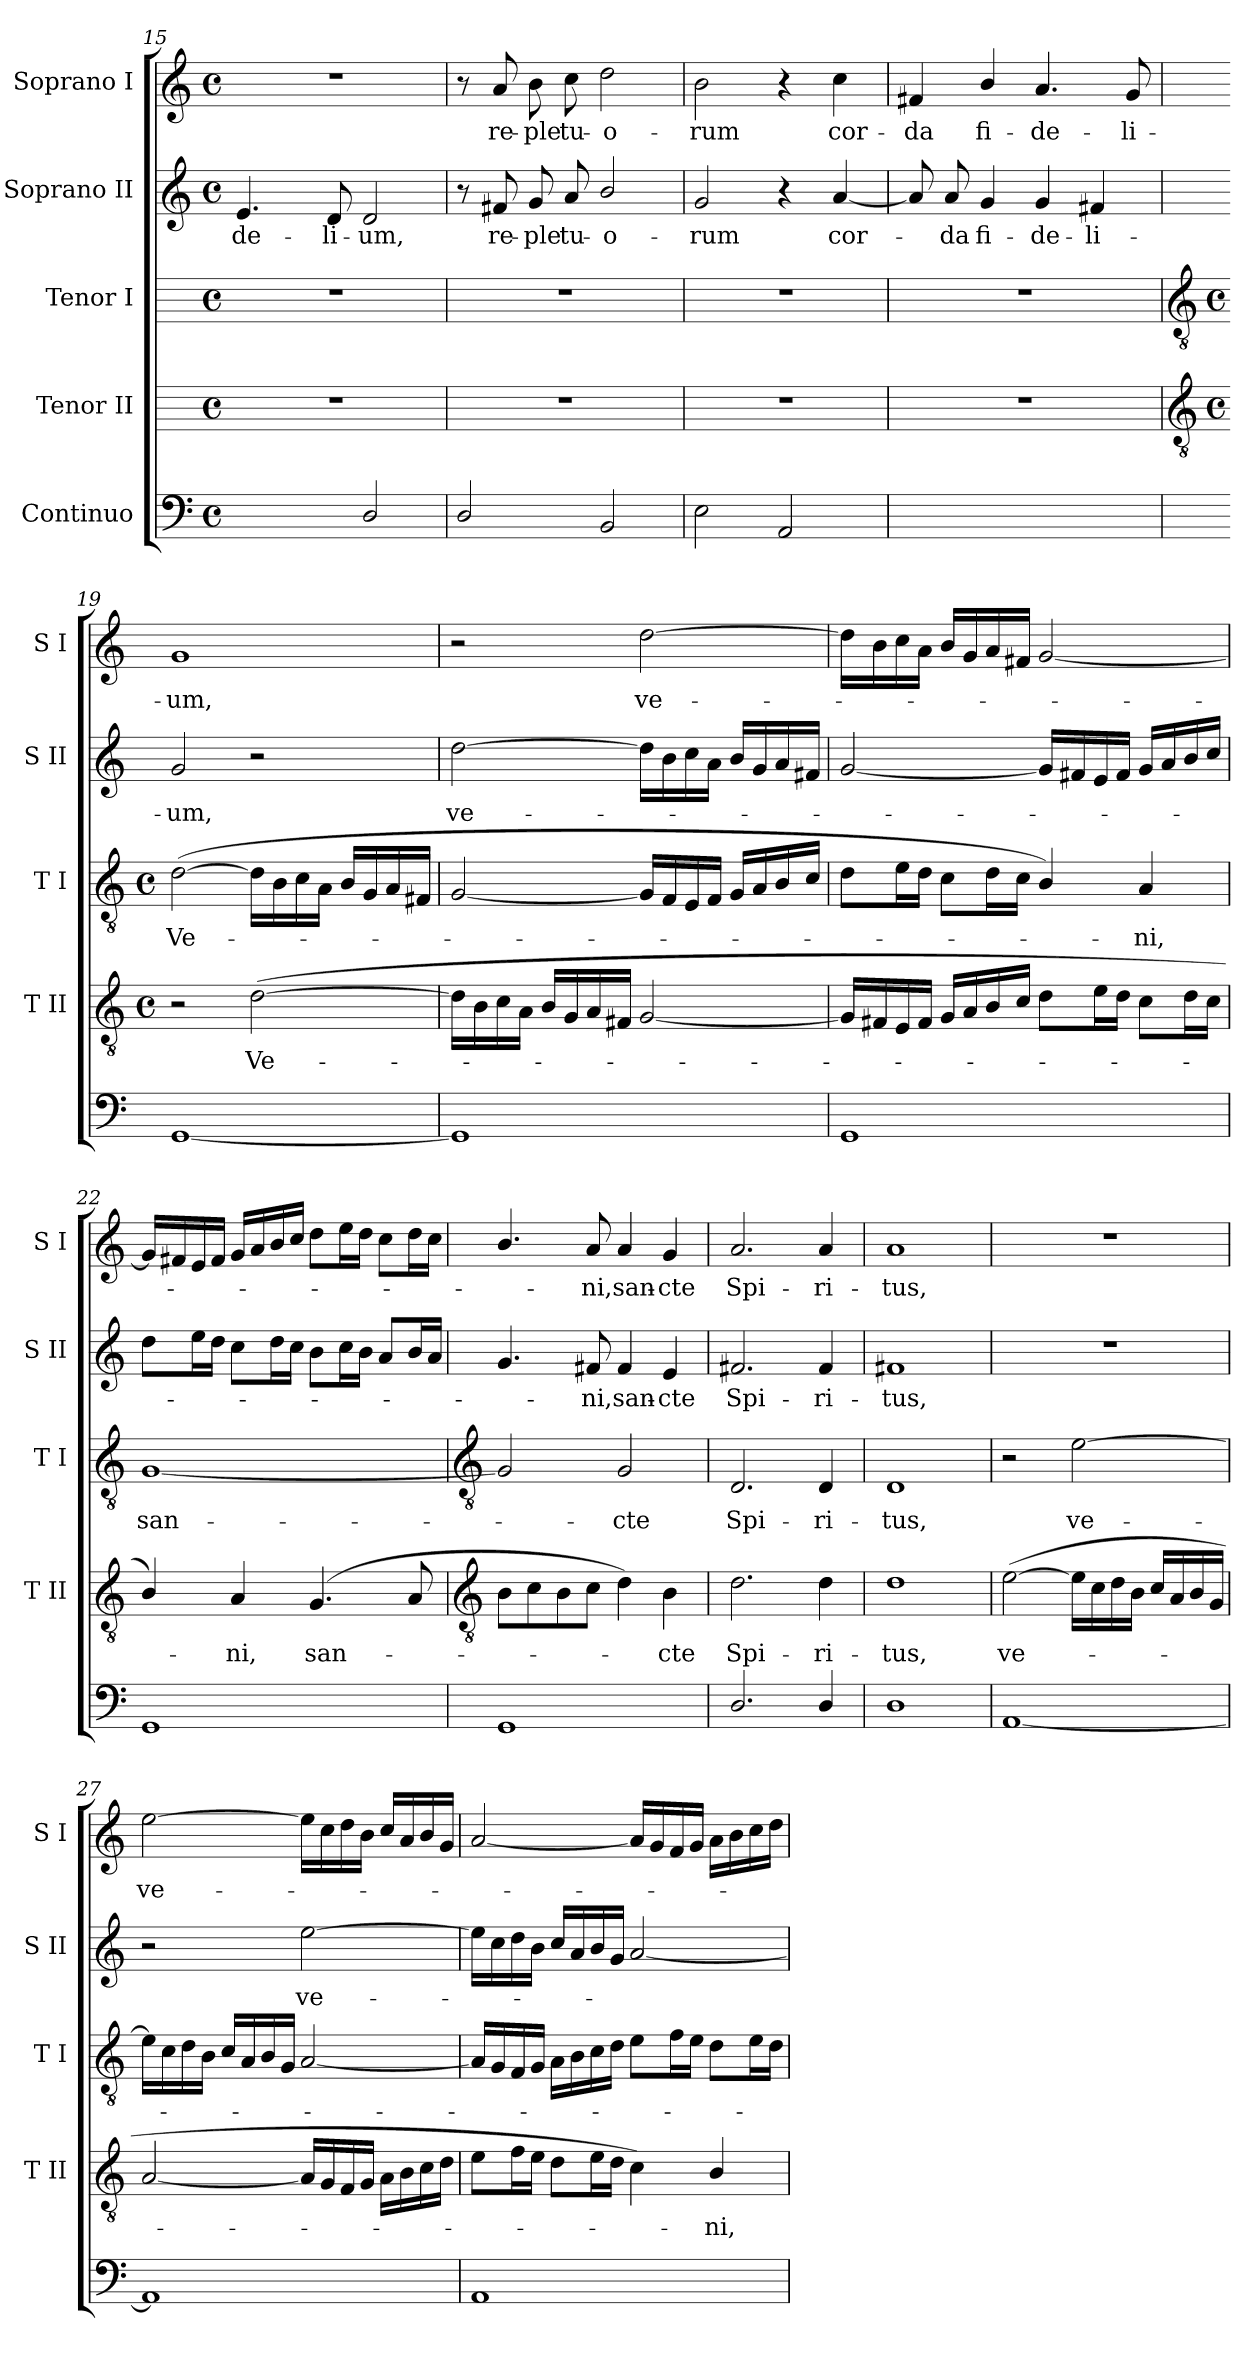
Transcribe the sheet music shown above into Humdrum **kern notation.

**kern	**text	**text	**kern	**text	**kern	**text	**kern	**text	**kern	**text
*part5	*part5	*part5	*part4	*part4	*part3	*part3	*part2	*part2	*part1	*part1
*staff5	*staff5	*staff5	*staff4	*staff4	*staff3	*staff3	*staff2	*staff2	*staff1	*staff1
*I"Continuo	*	*	*I"Tenor II	*	*I"Tenor I	*	*I"Soprano II	*	*I"Soprano I	*
*	*	*	*I'T II	*	*I'T I	*	*I'S II	*	*I'S I	*
*clefF4	*	*	*	*	*	*	*clefG2	*	*clefG2	*
*k[]	*	*	*	*	*	*	*k[]	*	*k[]	*
*C:	*	*	*	*	*	*	*C:	*	*C:	*
*M4/4	*	*	*M4/4	*	*M4/4	*	*M4/4	*	*M4/4	*
*met(c)	*	*	*met(c)	*	*met(c)	*	*met(c)	*	*met(c)	*
=15	=15	=15	=15	=15	=15	=15	=15	=15	=15	=15
!	!	!LO:LY:b	!	!	!	!	!	!LO:LY:b	!	!
4AAyy_	.	4	1r	.	1r	.	4.e	-de-	1r	.
4AAyy]	.	.	.	.	.	.	.	.	.	.
!	!	!	!	!	!	!	!	!LO:LY:b	!	!
.	.	.	.	.	.	.	8d	-li-	.	.
!	!	!	!	!	!	!	!	!LO:LY:b	!	!
2D/	.	.	.	.	.	.	2d	-um,	.	.
=16	=16	=16	=16	=16	=16	=16	=16	=16	=16	=16
2D/	.	.	1r	.	1r	.	8r	.	8r	.
!	!	!	!	!	!	!	!	!LO:LY:b	!	!LO:LY:b
.	.	.	.	.	.	.	8f#X	re-	8a	re-
!	!	!	!	!	!	!	!	!LO:LY:b	!	!LO:LY:b
.	.	.	.	.	.	.	8g	-ple	8b	-ple
!	!	!	!	!	!	!	!	!LO:LY:b	!	!LO:LY:b
.	.	.	.	.	.	.	8a	tu-	8cc	tu-
!	!	!	!	!	!	!	!	!LO:LY:b	!	!LO:LY:b
2BB	.	.	.	.	.	.	2b/	-o-	2dd	-o-
=17	=17	=17	=17	=17	=17	=17	=17	=17	=17	=17
!	!	!	!	!	!	!	!	!LO:LY:b	!	!LO:LY:b
2E	.	.	1r	.	1r	.	2g	-rum	2b	-rum
2AA	.	.	.	.	.	.	4r	.	4r	.
!	!	!	!	!	!	!	!	!LO:LY:b	!	!LO:LY:b
.	.	.	.	.	.	.	[4a	cor-	4cc	cor-
=18	=18	=18	=18	=18	=18	=18	=18	=18	=18	=18
!	!	!	!	!	!	!	!	!	!	!LO:LY:b
[4Dyy	.	.	1r	.	1r	.	8a]	.	4f#X	-da
!	!	!	!	!	!	!	!	!LO:LY:b	!	!
.	.	.	.	.	.	.	8a	da	.	.
!	!LO:LY:b	!LO:LY:b	!	!	!	!	!	!LO:LY:b	!	!LO:LY:b
4Dyy_	6	4	.	.	.	.	4g	fi-	4b/	fi-
!	!	!LO:LY:b	!	!	!	!	!	!LO:LY:b	!	!LO:LY:b
4Dyy_	.	4	.	.	.	.	4g	-de-	4.a	-de-
!	!	!	!	!	!	!	!	!LO:LY:b	!	!
4Dyy]	.	.	.	.	.	.	4f#X	-li-	.	.
!	!	!	!	!	!	!	!	!	!	!LO:LY:b
.	.	.	.	.	.	.	.	.	8g	-li-
!!LO:LB:g=z
=19	=19	=19	=19	=19	=19	=19	=19	=19	=19	=19
*	*	*	*clefGv2	*	*clefGv2	*	*	*	*	*
*	*	*	*k[]	*	*k[]	*	*	*	*	*
*	*	*	*C:	*	*C:	*	*	*	*	*
*	*	*	*M4/4	*	*M4/4	*	*	*	*	*
*	*	*	*met(c)	*	*met(c)	*	*	*	*	*
!	!	!	!	!	!	!LO:LY:b	!	!LO:LY:b	!	!LO:LY:b
[1GG	.	.	2r	.	(>[2d	Ve-	2g	-um,	1g	-um,
!	!	!	!	!LO:LY:b	!	!	!	!	!	!
.	.	.	(>[2d	Ve-	16dLL]	.	2r	.	.	.
.	.	.	.	.	16B	.	.	.	.	.
.	.	.	.	.	16c	.	.	.	.	.
.	.	.	.	.	16AJJ	.	.	.	.	.
.	.	.	.	.	16BLL	.	.	.	.	.
.	.	.	.	.	16G	.	.	.	.	.
.	.	.	.	.	16A	.	.	.	.	.
.	.	.	.	.	16F#XJJ	.	.	.	.	.
=20	=20	=20	=20	=20	=20	=20	=20	=20	=20	=20
!	!	!	!	!	!	!	!	!LO:LY:b	!	!
1GG]	.	.	16dLL]	.	[2G	.	[2dd	ve-	2r	.
.	.	.	16B	.	.	.	.	.	.	.
.	.	.	16c	.	.	.	.	.	.	.
.	.	.	16AJJ	.	.	.	.	.	.	.
.	.	.	16BLL	.	.	.	.	.	.	.
.	.	.	16G	.	.	.	.	.	.	.
.	.	.	16A	.	.	.	.	.	.	.
.	.	.	16F#XJJ	.	.	.	.	.	.	.
!	!	!	!	!	!	!	!	!	!	!LO:LY:b
.	.	.	[2G	.	16GLL]	.	16ddLL]	.	[2dd	ve-
.	.	.	.	.	16F	.	16b	.	.	.
.	.	.	.	.	16E	.	16cc	.	.	.
.	.	.	.	.	16FJJ	.	16aJJ	.	.	.
.	.	.	.	.	16GLL	.	16bLL	.	.	.
.	.	.	.	.	16A	.	16g	.	.	.
.	.	.	.	.	16B	.	16a	.	.	.
.	.	.	.	.	16cJJ	.	16f#XJJ	.	.	.
=21	=21	=21	=21	=21	=21	=21	=21	=21	=21	=21
1GG	.	.	16GLL]	.	8dL	.	[2g	.	16ddLL]	.
.	.	.	16F#X	.	.	.	.	.	16b	.
.	.	.	16E	.	16eL	.	.	.	16cc	.
.	.	.	16F#JJ	.	16dJJ	.	.	.	16aJJ	.
.	.	.	16GLL	.	8cL	.	.	.	16bLL	.
.	.	.	16A	.	.	.	.	.	16g	.
.	.	.	16B	.	16dL	.	.	.	16a	.
.	.	.	16cJJ	.	16cJJ	.	.	.	16f#XJJ	.
.	.	.	8dL	.	4B/)	.	16gLL]	.	[2g	.
.	.	.	.	.	.	.	16f#X	.	.	.
.	.	.	16eL	.	.	.	16e	.	.	.
.	.	.	16dJJ	.	.	.	16f#JJ	.	.	.
!	!	!	!	!	!	!LO:LY:b	!	!	!	!
.	.	.	8cL	.	4A	ni,	16gLL	.	.	.
.	.	.	.	.	.	.	16a	.	.	.
.	.	.	16dL	.	.	.	16b	.	.	.
.	.	.	16cJJ	.	.	.	16ccJJ	.	.	.
=22	=22	=22	=22	=22	=22	=22	=22	=22	=22	=22
!	!	!	!	!	!	!LO:LY:b	!	!	!	!
1GG	.	.	4B/)	.	[1G	san-	8ddL	.	16gLL]	.
.	.	.	.	.	.	.	.	.	16f#X	.
.	.	.	.	.	.	.	16eeL	.	16e	.
.	.	.	.	.	.	.	16ddJJ	.	16f#JJ	.
!	!	!	!	!LO:LY:b	!	!	!	!	!	!
.	.	.	4A	ni,	.	.	8ccL	.	16gLL	.
.	.	.	.	.	.	.	.	.	16a	.
.	.	.	.	.	.	.	16ddL	.	16b	.
.	.	.	.	.	.	.	16ccJJ	.	16ccJJ	.
!	!	!	!	!LO:LY:b	!	!	!	!	!	!
.	.	.	(>4.G	san-	.	.	8bL	.	8ddL	.
.	.	.	.	.	.	.	16ccL	.	16eeL	.
.	.	.	.	.	.	.	16bJJ	.	16ddJJ	.
.	.	.	.	.	.	.	8aL	.	8ccL	.
.	.	.	8A	.	.	.	16bL	.	16ddL	.
.	.	.	.	.	.	.	16aJJ	.	16ccJJ	.
!!LO:LB:g=z
=23	=23	=23	=23	=23	=23	=23	=23	=23	=23	=23
*	*	*	*clefGv2	*	*clefGv2	*	*	*	*	*
1GG	.	.	8BL	.	2G]	.	4.g	.	4.b/	.
.	.	.	8c	.	.	.	.	.	.	.
.	.	.	8B	.	.	.	.	.	.	.
!	!	!	!	!	!	!	!	!LO:LY:b	!	!LO:LY:b
.	.	.	8cJ	.	.	.	8f#X	ni,	8a	ni,
!	!	!	!	!	!	!LO:LY:b	!	!LO:LY:b	!	!LO:LY:b
.	.	.	4d)	.	2G	cte	4f#	san-	4a	san-
!	!	!	!	!LO:LY:b	!	!	!	!LO:LY:b	!	!LO:LY:b
.	.	.	4B	cte	.	.	4e	-cte	4g	-cte
=24	=24	=24	=24	=24	=24	=24	=24	=24	=24	=24
!	!	!	!	!LO:LY:b	!	!LO:LY:b	!	!LO:LY:b	!	!LO:LY:b
2.D/	.	.	2.d	Spi-	2.D	Spi-	2.f#X	Spi-	2.a	Spi-
!	!	!	!	!LO:LY:b	!	!LO:LY:b	!	!LO:LY:b	!	!LO:LY:b
4D/	.	.	4d	-ri-	4D	-ri-	4f#	-ri-	4a	-ri-
=25	=25	=25	=25	=25	=25	=25	=25	=25	=25	=25
!	!	!	!	!LO:LY:b	!	!LO:LY:b	!	!LO:LY:b	!	!LO:LY:b
1D	.	.	1d	-tus,	1D	-tus,	1f#X	-tus,	1a	-tus,
=26	=26	=26	=26	=26	=26	=26	=26	=26	=26	=26
!	!	!	!	!LO:LY:b	!	!	!	!	!	!
[1AA	.	.	(>[2e	ve-	2r	.	1r	.	1r	.
!	!	!	!	!	!	!LO:LY:b	!	!	!	!
.	.	.	16eLL]	.	[2e	ve-	.	.	.	.
.	.	.	16c	.	.	.	.	.	.	.
.	.	.	16d	.	.	.	.	.	.	.
.	.	.	16BJJ	.	.	.	.	.	.	.
.	.	.	16cLL	.	.	.	.	.	.	.
.	.	.	16A	.	.	.	.	.	.	.
.	.	.	16B	.	.	.	.	.	.	.
.	.	.	16GJJ	.	.	.	.	.	.	.
=27	=27	=27	=27	=27	=27	=27	=27	=27	=27	=27
!	!	!	!	!	!	!	!	!	!	!LO:LY:b
1AA]	.	.	[2A	.	16eLL]	.	2r	.	[2ee	ve-
.	.	.	.	.	16c	.	.	.	.	.
.	.	.	.	.	16d	.	.	.	.	.
.	.	.	.	.	16BJJ	.	.	.	.	.
.	.	.	.	.	16cLL	.	.	.	.	.
.	.	.	.	.	16A	.	.	.	.	.
.	.	.	.	.	16B	.	.	.	.	.
.	.	.	.	.	16GJJ	.	.	.	.	.
!	!	!	!	!	!	!	!	!LO:LY:b	!	!
.	.	.	16ALL]	.	[2A	.	[2ee	ve-	16eeLL]	.
.	.	.	16G	.	.	.	.	.	16cc	.
.	.	.	16F	.	.	.	.	.	16dd	.
.	.	.	16GJJ	.	.	.	.	.	16bJJ	.
.	.	.	16ALL	.	.	.	.	.	16ccLL	.
.	.	.	16B	.	.	.	.	.	16a	.
.	.	.	16c	.	.	.	.	.	16b	.
.	.	.	16dJJ	.	.	.	.	.	16gJJ	.
=28	=28	=28	=28	=28	=28	=28	=28	=28	=28	=28
1AA	.	.	8eL	.	16ALL]	.	16eeLL]	.	[2a	.
.	.	.	.	.	16G	.	16cc	.	.	.
.	.	.	16fL	.	16F	.	16dd	.	.	.
.	.	.	16eJJ	.	16GJJ	.	16bJJ	.	.	.
.	.	.	8dL	.	16ALL	.	16ccLL	.	.	.
.	.	.	.	.	16B	.	16a	.	.	.
.	.	.	16eL	.	16c	.	16b	.	.	.
.	.	.	16dJJ	.	16dJJ	.	16gJJ	.	.	.
.	.	.	4c)	.	8eL	.	[2a	.	16aLL]	.
.	.	.	.	.	.	.	.	.	16g	.
.	.	.	.	.	16fL	.	.	.	16f	.
.	.	.	.	.	16eJJ	.	.	.	16gJJ	.
!	!	!	!	!LO:LY:b	!	!	!	!	!	!
.	.	.	4B/	ni,	8dL	.	.	.	16aLL	.
.	.	.	.	.	.	.	.	.	16b	.
.	.	.	.	.	16eL	.	.	.	16cc	.
.	.	.	.	.	16dJJ	.	.	.	16ddJJ	.
=	=	=	=	=	=	=	=	=	=	=
*-	*-	*-	*-	*-	*-	*-	*-	*-	*-	*-
